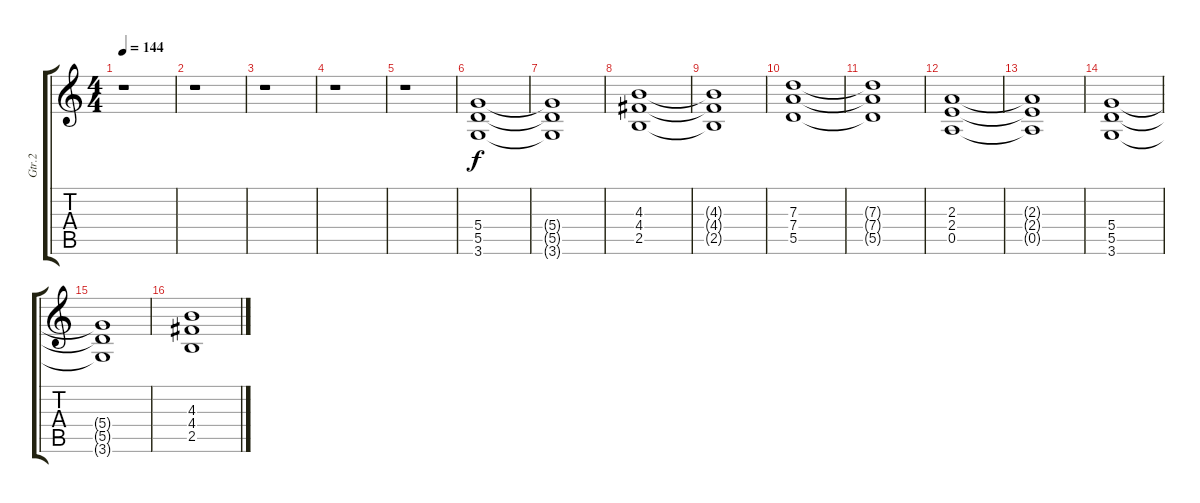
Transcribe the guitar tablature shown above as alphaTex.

\track ("Gtr.2" "Gtr.2") {instrument acousticguitarsteel}
\staff {score tabs}
\tuning (E4 B3 G3 D3 A2 E2) {hide}
\ts (4 4)
\tempo 144
\clef g2
\ks c
r.1{dy f} |
r.1 |
r.1 |
r.1 |
r.1 |
(5.4 5.5 3.6).1{instrument overdrivenguitar} |
(5.4{t} 5.5{t} 3.6{t}).1 |
(4.3 4.4 2.5).1 |
(4.3{t} 4.4{t} 2.5{t}).1 |
(7.3 7.4 5.5).1 |
(7.3{t} 7.4{t} 5.5{t}).1 |
(2.3 2.4 0.5).1 |
(2.3{t} 2.4{t} 0.5{t}).1 |
(5.4 5.5 3.6).1 |
(5.4{t} 5.5{t} 3.6{t}).1 |
(4.3 4.4 2.5).1
